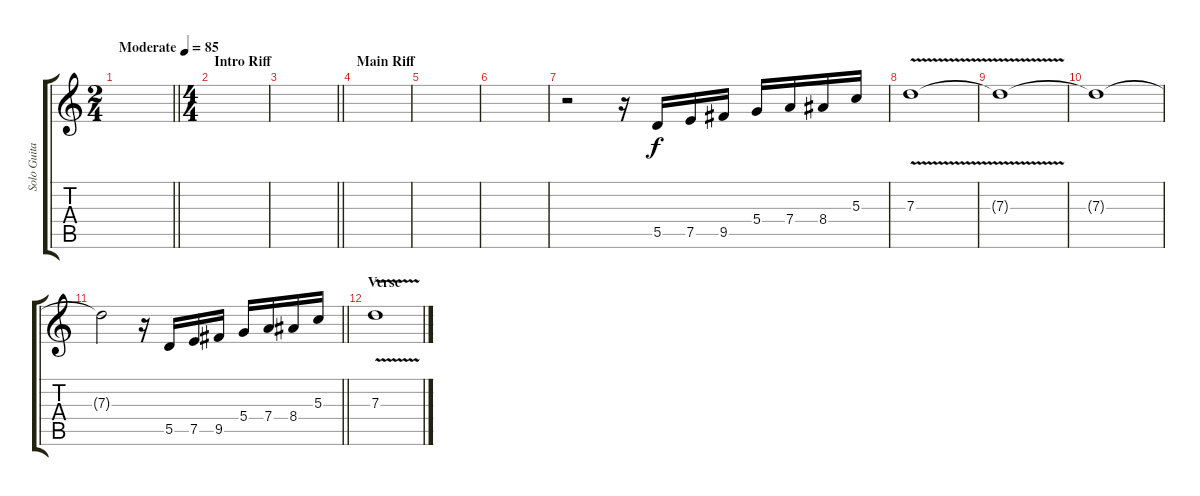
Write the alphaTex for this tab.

\track ("Solo Guitar" "Solo Guita") {instrument distortionguitar}
\staff {score tabs}
\tuning (E4 B3 G3 D3 A2 D2) {hide}
\ts (2 4)
\tempo (85 "Moderate")
\clef g2
\barLineRight lightlight
\ks c
|
\ts (4 4)
\section ("" "Intro Riff")
|
\barLineRight lightlight
|
\section ("" "Main Riff")
|
|
|
r.2 r.16 5.5.16 7.5.16 9.5.16 5.4.16 7.4.16 8.4.16 5.3.16 |
7.3{v}.1 |
7.3{t}.1 |
7.3{t}.1 |
\barLineRight lightlight
7.3{t}.2 r.16 5.5.16 7.5.16 9.5.16 5.4.16 7.4.16 8.4.16 5.3.16 |
\section ("" "Verse")
7.3{v}.1
